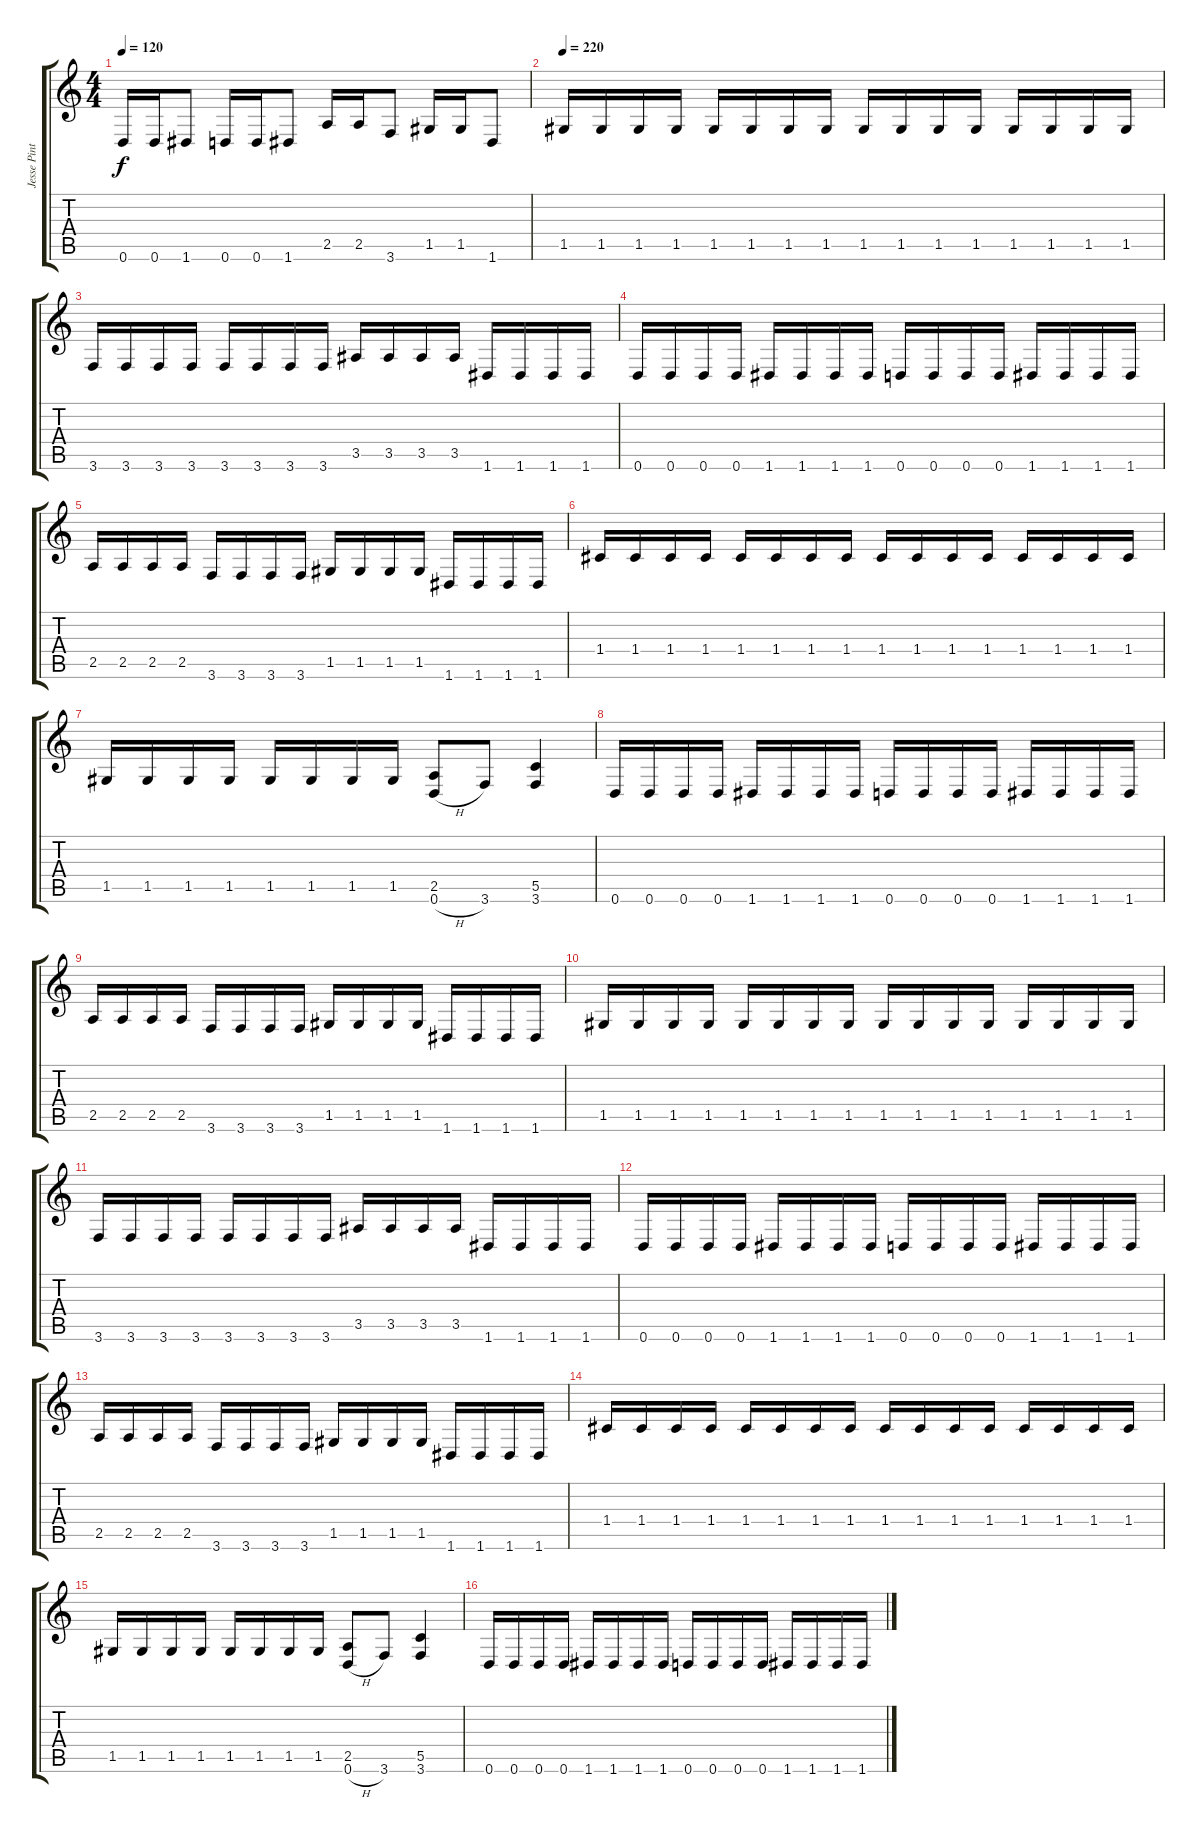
\track ("Jesse Pintado (Guitar 2)" "Jesse Pint") {instrument distortionguitar}
\staff {score tabs}
\tuning (D4 A3 F3 C3 G2 D2) {hide}
\ts (4 4)
\tempo 120
\clef g2
\ks c
0.6.16{dy f instrument distortionguitar} 0.6.16 1.6.8 0.6.16 0.6.16 1.6.8 2.5.16 2.5.16 3.6.8 1.5.16 1.5.16 1.6.8 |
\tempo 220
1.5.16 1.5.16 1.5.16 1.5.16 1.5.16 1.5.16 1.5.16 1.5.16 1.5.16 1.5.16 1.5.16 1.5.16 1.5.16 1.5.16 1.5.16 1.5.16 |
3.6.16 3.6.16 3.6.16 3.6.16 3.6.16 3.6.16 3.6.16 3.6.16 3.5.16 3.5.16 3.5.16 3.5.16 1.6.16 1.6.16 1.6.16 1.6.16 |
0.6.16 0.6.16 0.6.16 0.6.16 1.6.16 1.6.16 1.6.16 1.6.16 0.6.16 0.6.16 0.6.16 0.6.16 1.6.16 1.6.16 1.6.16 1.6.16 |
2.5.16 2.5.16 2.5.16 2.5.16 3.6.16 3.6.16 3.6.16 3.6.16 1.5.16 1.5.16 1.5.16 1.5.16 1.6.16 1.6.16 1.6.16 1.6.16 |
1.4.16 1.4.16 1.4.16 1.4.16 1.4.16 1.4.16 1.4.16 1.4.16 1.4.16 1.4.16 1.4.16 1.4.16 1.4.16 1.4.16 1.4.16 1.4.16 |
1.5.16 1.5.16 1.5.16 1.5.16 1.5.16 1.5.16 1.5.16 1.5.16 (2.5 0.6{h}).8 3.6.8 (5.5 3.6).4 |
0.6.16 0.6.16 0.6.16 0.6.16 1.6.16 1.6.16 1.6.16 1.6.16 0.6.16 0.6.16 0.6.16 0.6.16 1.6.16 1.6.16 1.6.16 1.6.16 |
2.5.16 2.5.16 2.5.16 2.5.16 3.6.16 3.6.16 3.6.16 3.6.16 1.5.16 1.5.16 1.5.16 1.5.16 1.6.16 1.6.16 1.6.16 1.6.16 |
1.5.16 1.5.16 1.5.16 1.5.16 1.5.16 1.5.16 1.5.16 1.5.16 1.5.16 1.5.16 1.5.16 1.5.16 1.5.16 1.5.16 1.5.16 1.5.16 |
3.6.16 3.6.16 3.6.16 3.6.16 3.6.16 3.6.16 3.6.16 3.6.16 3.5.16 3.5.16 3.5.16 3.5.16 1.6.16 1.6.16 1.6.16 1.6.16 |
0.6.16 0.6.16 0.6.16 0.6.16 1.6.16 1.6.16 1.6.16 1.6.16 0.6.16 0.6.16 0.6.16 0.6.16 1.6.16 1.6.16 1.6.16 1.6.16 |
2.5.16 2.5.16 2.5.16 2.5.16 3.6.16 3.6.16 3.6.16 3.6.16 1.5.16 1.5.16 1.5.16 1.5.16 1.6.16 1.6.16 1.6.16 1.6.16 |
1.4.16 1.4.16 1.4.16 1.4.16 1.4.16 1.4.16 1.4.16 1.4.16 1.4.16 1.4.16 1.4.16 1.4.16 1.4.16 1.4.16 1.4.16 1.4.16 |
1.5.16 1.5.16 1.5.16 1.5.16 1.5.16 1.5.16 1.5.16 1.5.16 (2.5 0.6{h}).8 3.6.8 (5.5 3.6).4 |
0.6.16 0.6.16 0.6.16 0.6.16 1.6.16 1.6.16 1.6.16 1.6.16 0.6.16 0.6.16 0.6.16 0.6.16 1.6.16 1.6.16 1.6.16 1.6.16
